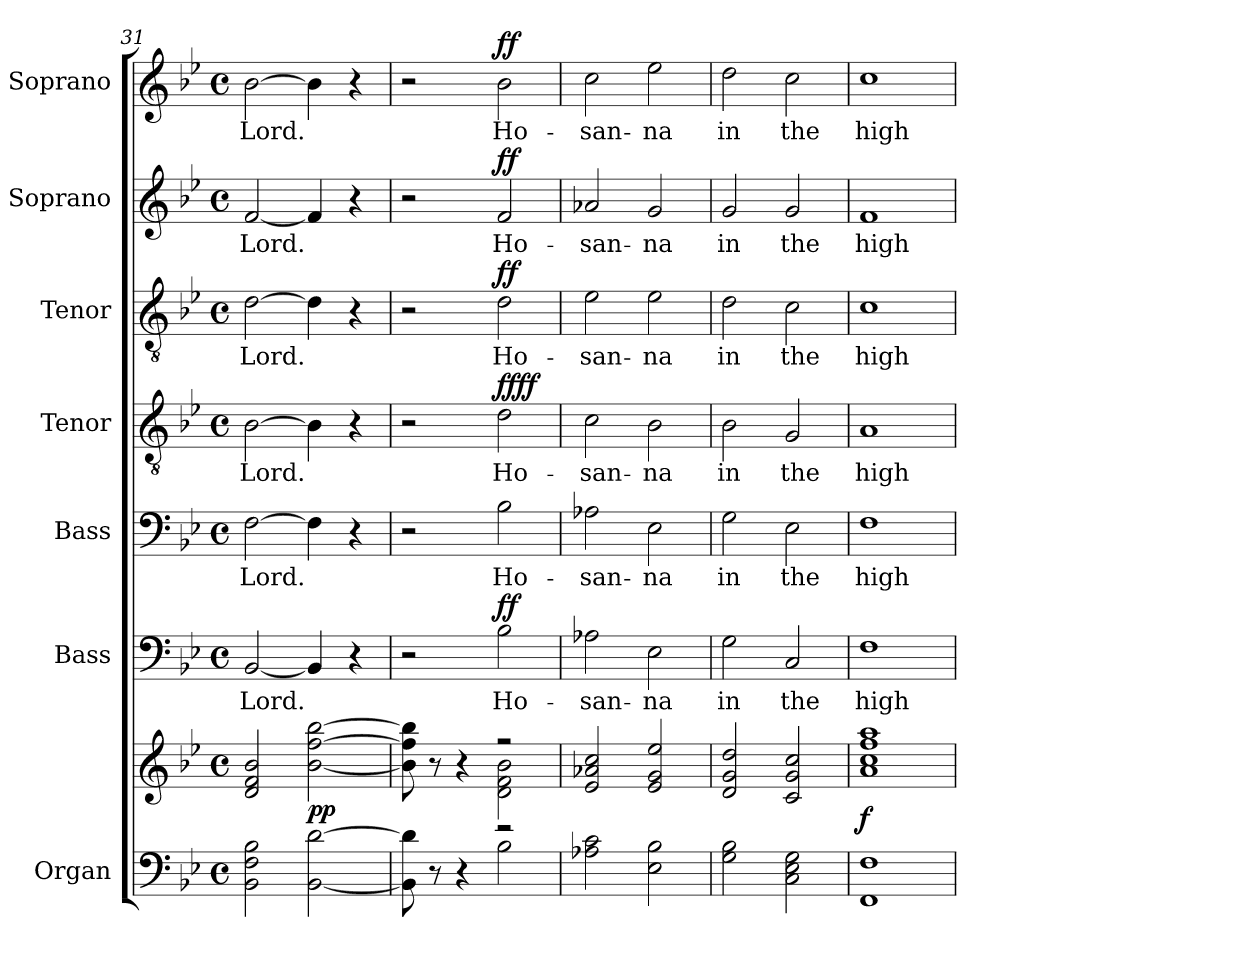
**kern	**kern	**dynam	**kern	**text	**dynam	**kern	**text	**kern	**text	**dynam	**kern	**text	**dynam	**kern	**text	**dynam	**kern	**text	**dynam
*part7	*part7	*part7	*part6	*part6	*part6	*part5	*part5	*part4	*part4	*part4	*part3	*part3	*part3	*part2	*part2	*part2	*part1	*part1	*part1
*staff8	*staff7	*staff7/8	*staff6	*staff6	*staff6	*staff5	*staff5	*staff4	*staff4	*staff4	*staff3	*staff3	*staff3	*staff2	*staff2	*staff2	*staff1	*staff1	*staff1
*I"Organ	*	*	*I"Bass	*	*	*I"Bass	*	*I"Tenor	*	*	*I"Tenor	*	*	*I"Soprano	*	*	*I"Soprano	*	*
*I'Org.	*	*	*I'B.	*	*	*I'B.	*	*I'T.	*	*	*I'T.	*	*	*I'S.	*	*	*I'S.	*	*
*clefF4	*clefG2	*	*clefF4	*	*	*clefF4	*	*clefGv2	*	*	*clefGv2	*	*	*clefG2	*	*	*clefG2	*	*
*	*	*	*	*	*	*	*	*ITrd7c12	*	*	*ITrd7c12	*	*	*	*	*	*	*	*
*k[b-e-]	*k[b-e-]	*	*k[b-e-]	*	*	*k[b-e-]	*	*k[b-e-]	*	*	*k[b-e-]	*	*	*k[b-e-]	*	*	*k[b-e-]	*	*
*B-:	*B-:	*	*B-:	*	*	*B-:	*	*B-:	*	*	*B-:	*	*	*B-:	*	*	*B-:	*	*
*M4/4	*M4/4	*	*M4/4	*	*	*M4/4	*	*M4/4	*	*	*M4/4	*	*	*M4/4	*	*	*M4/4	*	*
*met(c)	*met(c)	*	*met(c)	*	*	*met(c)	*	*met(c)	*	*	*met(c)	*	*	*met(c)	*	*	*met(c)	*	*
=31	=31	=31	=31	=31	=31	=31	=31	=31	=31	=31	=31	=31	=31	=31	=31	=31	=31	=31	=31
!	!	!	!	!LO:LY:b:color=#000000	!	!	!	!	!	!	!	!	!	!	!	!	!	!	!
!	!	!	!	!	!	!	!LO:LY:b:color=#000000	!	!	!	!	!	!	!	!	!	!	!	!
!	!	!	!	!	!	!	!	!	!LO:LY:b:color=#000000	!	!	!	!	!	!	!	!	!	!
!	!	!	!	!	!	!	!	!	!	!	!	!LO:LY:b:color=#000000	!	!	!	!	!	!	!
!	!	!	!	!	!	!	!	!	!	!	!	!	!	!	!LO:LY:b:color=#000000	!	!	!	!
!	!	!	!	!	!	!	!	!	!	!	!	!	!	!	!	!	!	!LO:LY:b:color=#000000	!
2BB-i\ 2Fi 2B-i	2di/ 2fi 2b-i	.	[<2BB-i/	Lord.	.	[>2Fi\	Lord.	[>2BB-i\	Lord.	.	[>2Di\	Lord.	.	[<2fi/	Lord.	.	[>2b-i\	Lord.	.
[<2BB-i\ [>2di	[<2b-i\ [>2ffi [>2bb-i	pp	4BB-i/]	.	.	4Fi\]	.	4BB-i\]	.	.	4Di\]	.	.	4fi/]	.	.	4b-i\]	.	.
.	.	.	4r	.	.	4r	.	4r	.	.	4r	.	.	4r	.	.	4r	.	.
=32	=32	=32	=32	=32	=32	=32	=32	=32	=32	=32	=32	=32	=32	=32	=32	=32	=32	=32	=32
*^	*^	*	*	*	*	*	*	*	*	*	*	*	*	*	*	*	*	*	*
8BB-i\] 8di]	2ryy	8b-i\] 8ffi] 8bb-i]	2ryy	.	2r	.	.	2r	.	2r	.	.	2r	.	.	2r	.	.	2r	.	.
8r	.	8r	.	.	.	.	.	.	.	.	.	.	.	.	.	.	.	.	.	.	.
4r	.	4r	.	.	.	.	.	.	.	.	.	.	.	.	.	.	.	.	.	.	.
!	!	!	!	!	!	!LO:LY:b:color=#000000	!	!	!	!	!	!	!	!	!	!	!	!	!	!	!
!	!	!	!	!	!	!	!	!	!LO:LY:b:color=#000000	!	!	!	!	!	!	!	!	!	!	!	!
!	!	!	!	!	!	!	!	!	!	!	!LO:LY:b:color=#000000	!	!	!	!	!	!	!	!	!	!
!	!	!	!	!	!	!	!	!	!	!	!	!	!	!LO:LY:b:color=#000000	!	!	!	!	!	!	!
!	!	!	!	!	!	!	!	!	!	!	!	!	!	!	!	!	!LO:LY:b:color=#000000	!	!	!	!
!	!	!	!	!	!	!	!	!	!	!	!	!	!	!	!	!	!	!	!	!LO:LY:b:color=#000000	!
2r	2B-i\	2r	2di\ 2fi 2b-i	.	2B-i\	Ho-	ff	2B-i\	Ho-	2Di\	Ho-	ff ff	2Di\	Ho-	ff	2fi/	Ho-	ff	2b-i\	Ho-	ff
*v	*v	*	*	*	*	*	*	*	*	*	*	*	*	*	*	*	*	*	*	*	*
*	*v	*v	*	*	*	*	*	*	*	*	*	*	*	*	*	*	*	*	*	*
=33	=33	=33	=33	=33	=33	=33	=33	=33	=33	=33	=33	=33	=33	=33	=33	=33	=33	=33	=33
*^	*^	*	*	*	*	*	*	*	*	*	*	*	*	*	*	*	*	*	*
!	!	!	!	!	!	!LO:LY:b:color=#000000	!	!	!	!	!	!	!	!	!	!	!	!	!	!	!
*v	*v	*	*	*	*	*	*	*	*	*	*	*	*	*	*	*	*	*	*	*	*
*	*v	*v	*	*	*	*	*	*	*	*	*	*	*	*	*	*	*	*	*	*
*^	*^	*	*	*	*	*	*	*	*	*	*	*	*	*	*	*	*	*	*
!	!	!	!	!	!	!	!	!	!LO:LY:b:color=#000000	!	!	!	!	!	!	!	!	!	!	!	!
*v	*v	*	*	*	*	*	*	*	*	*	*	*	*	*	*	*	*	*	*	*	*
*	*v	*v	*	*	*	*	*	*	*	*	*	*	*	*	*	*	*	*	*	*
*^	*^	*	*	*	*	*	*	*	*	*	*	*	*	*	*	*	*	*	*
!	!	!	!	!	!	!	!	!	!	!	!LO:LY:b:color=#000000	!	!	!	!	!	!	!	!	!	!
*v	*v	*	*	*	*	*	*	*	*	*	*	*	*	*	*	*	*	*	*	*	*
*	*v	*v	*	*	*	*	*	*	*	*	*	*	*	*	*	*	*	*	*	*
*^	*^	*	*	*	*	*	*	*	*	*	*	*	*	*	*	*	*	*	*
!	!	!	!	!	!	!	!	!	!	!	!	!	!	!LO:LY:b:color=#000000	!	!	!	!	!	!	!
*v	*v	*	*	*	*	*	*	*	*	*	*	*	*	*	*	*	*	*	*	*	*
*	*v	*v	*	*	*	*	*	*	*	*	*	*	*	*	*	*	*	*	*	*
*^	*^	*	*	*	*	*	*	*	*	*	*	*	*	*	*	*	*	*	*
!	!	!	!	!	!	!	!	!	!	!	!	!	!	!	!	!	!LO:LY:b:color=#000000	!	!	!	!
*v	*v	*	*	*	*	*	*	*	*	*	*	*	*	*	*	*	*	*	*	*	*
*	*v	*v	*	*	*	*	*	*	*	*	*	*	*	*	*	*	*	*	*	*
*^	*^	*	*	*	*	*	*	*	*	*	*	*	*	*	*	*	*	*	*
!	!	!	!	!	!	!	!	!	!	!	!	!	!	!	!	!	!	!	!	!LO:LY:b:color=#000000	!
*v	*v	*	*	*	*	*	*	*	*	*	*	*	*	*	*	*	*	*	*	*	*
*	*v	*v	*	*	*	*	*	*	*	*	*	*	*	*	*	*	*	*	*	*
2A-Xi\ 2ci	2e-i/ 2a-Xi 2cci	.	2A-Xi\	-san-	.	2A-Xi\	-san-	2Ci\	-san-	.	2E-i\	-san-	.	2a-Xi/	-san-	.	2cci\	-san-	.
!	!	!	!	!LO:LY:b:color=#000000	!	!	!	!	!	!	!	!	!	!	!	!	!	!	!
!	!	!	!	!	!	!	!LO:LY:b:color=#000000	!	!	!	!	!	!	!	!	!	!	!	!
!	!	!	!	!	!	!	!	!	!LO:LY:b:color=#000000	!	!	!	!	!	!	!	!	!	!
!	!	!	!	!	!	!	!	!	!	!	!	!LO:LY:b:color=#000000	!	!	!	!	!	!	!
!	!	!	!	!	!	!	!	!	!	!	!	!	!	!	!LO:LY:b:color=#000000	!	!	!	!
!	!	!	!	!	!	!	!	!	!	!	!	!	!	!	!	!	!	!LO:LY:b:color=#000000	!
2E-i\ 2B-i	2e-i/ 2gi 2ee-i	.	2E-i\	-na	.	2E-i\	-na	2BB-i\	-na	.	2E-i\	-na	.	2gi/	-na	.	2ee-i\	-na	.
=34	=34	=34	=34	=34	=34	=34	=34	=34	=34	=34	=34	=34	=34	=34	=34	=34	=34	=34	=34
!	!	!	!	!LO:LY:b:color=#000000	!	!	!	!	!	!	!	!	!	!	!	!	!	!	!
!	!	!	!	!	!	!	!LO:LY:b:color=#000000	!	!	!	!	!	!	!	!	!	!	!	!
!	!	!	!	!	!	!	!	!	!LO:LY:b:color=#000000	!	!	!	!	!	!	!	!	!	!
!	!	!	!	!	!	!	!	!	!	!	!	!LO:LY:b:color=#000000	!	!	!	!	!	!	!
!	!	!	!	!	!	!	!	!	!	!	!	!	!	!	!LO:LY:b:color=#000000	!	!	!	!
!	!	!	!	!	!	!	!	!	!	!	!	!	!	!	!	!	!	!LO:LY:b:color=#000000	!
2Gi\ 2B-i	2di/ 2gi 2ddi	.	2Gi\	in	.	2Gi\	in	2BB-i\	in	.	2Di\	in	.	2gi/	in	.	2ddi\	in	.
!	!	!	!	!LO:LY:b:color=#000000	!	!	!	!	!	!	!	!	!	!	!	!	!	!	!
!	!	!	!	!	!	!	!LO:LY:b:color=#000000	!	!	!	!	!	!	!	!	!	!	!	!
!	!	!	!	!	!	!	!	!	!LO:LY:b:color=#000000	!	!	!	!	!	!	!	!	!	!
!	!	!	!	!	!	!	!	!	!	!	!	!LO:LY:b:color=#000000	!	!	!	!	!	!	!
!	!	!	!	!	!	!	!	!	!	!	!	!	!	!	!LO:LY:b:color=#000000	!	!	!	!
!	!	!	!	!	!	!	!	!	!	!	!	!	!	!	!	!	!	!LO:LY:b:color=#000000	!
2Ci\ 2E-i 2Gi	2ci/ 2gi 2cci	.	2Ci/	the	.	2E-i\	the	2GGi/	the	.	2Ci\	the	.	2gi/	the	.	2cci\	the	.
=35	=35	=35	=35	=35	=35	=35	=35	=35	=35	=35	=35	=35	=35	=35	=35	=35	=35	=35	=35
!	!	!	!	!LO:LY:b:color=#000000	!	!	!	!	!	!	!	!	!	!	!	!	!	!	!
!	!	!	!	!	!	!	!LO:LY:b:color=#000000	!	!	!	!	!	!	!	!	!	!	!	!
!	!	!	!	!	!	!	!	!	!LO:LY:b:color=#000000	!	!	!	!	!	!	!	!	!	!
!	!	!	!	!	!	!	!	!	!	!	!	!LO:LY:b:color=#000000	!	!	!	!	!	!	!
!	!	!	!	!	!	!	!	!	!	!	!	!	!	!	!LO:LY:b:color=#000000	!	!	!	!
!	!	!	!	!	!	!	!	!	!	!	!	!	!	!	!	!	!	!LO:LY:b:color=#000000	!
1FFi 1Fi	1ai 1cci 1ffi 1aai	f	1Fi	high-	.	1Fi	high-	1AAi	high-	.	1Ci	high-	.	1fi	high-	.	1cci	high-	.
=	=	=	=	=	=	=	=	=	=	=	=	=	=	=	=	=	=	=	=
*-	*-	*-	*-	*-	*-	*-	*-	*-	*-	*-	*-	*-	*-	*-	*-	*-	*-	*-	*-
